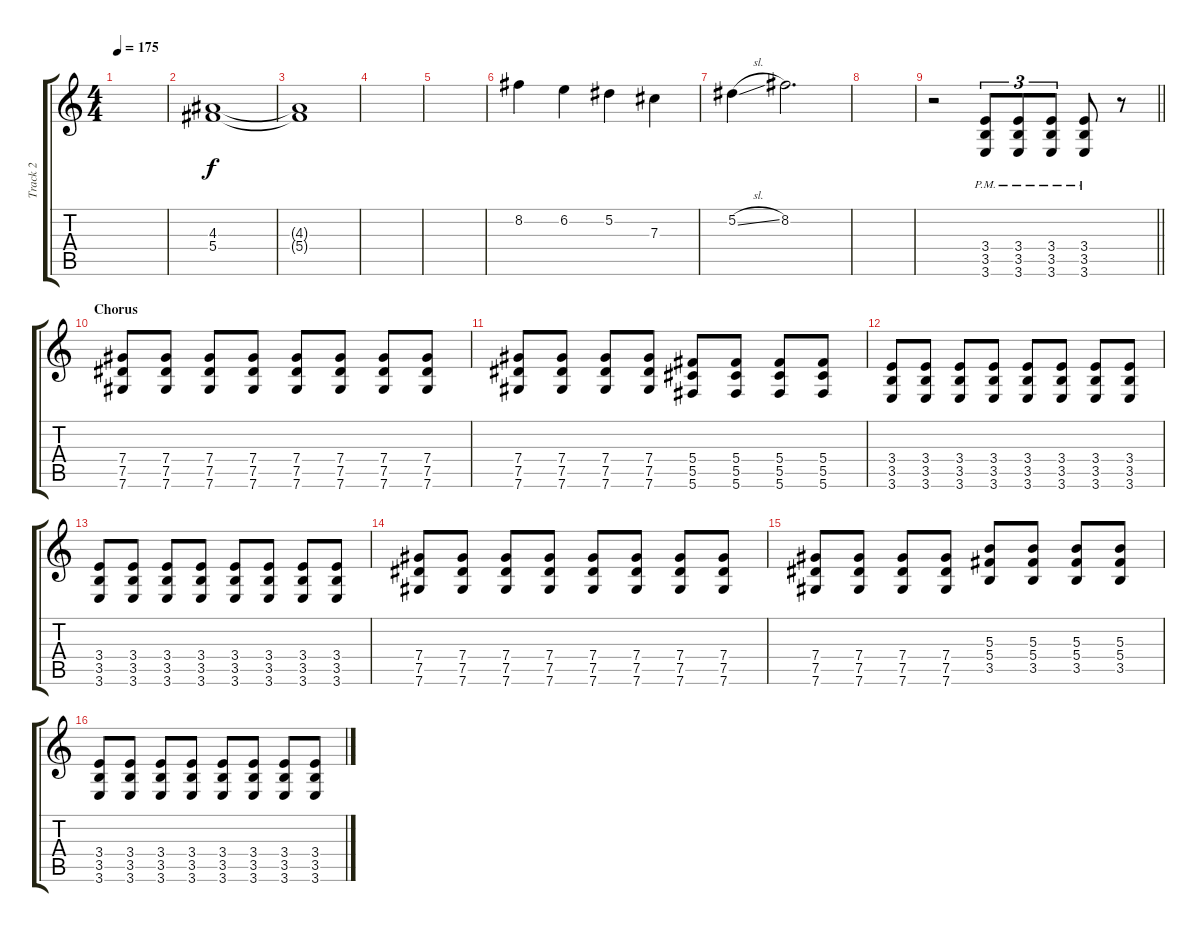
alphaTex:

\track ("Track 2" "Track 2") {instrument overdrivenguitar}
\staff {score tabs}
\tuning (Eb4 Bb3 Gb3 Db3 Ab2 Db2) {hide}
\ts (4 4)
\tempo 175
\clef g2
\ks c
|
(4.3 5.4).1 |
(4.3{t} 5.4{t}).1 |
|
|
8.2.4 6.2.4 5.2.4 7.3.4 |
5.2{sl}.4 8.2.2{d} |
|
\barLineRight lightlight
r.2 (3.4{pm} 3.5{pm} 3.6{pm}).8{tu (3 2) volume 12 instrument overdrivenguitar} (3.4{pm} 3.5{pm} 3.6{pm}).8{tu (3 2)} (3.4{pm} 3.5{pm} 3.6{pm}).8{tu (3 2)} (3.4{pm} 3.5{pm} 3.6{pm}).8 r.8 |
\section ("" "Chorus")
(7.4 7.5 7.6).8 (7.4 7.5 7.6).8 (7.4 7.5 7.6).8 (7.4 7.5 7.6).8 (7.4 7.5 7.6).8 (7.4 7.5 7.6).8 (7.4 7.5 7.6).8 (7.4 7.5 7.6).8 |
(7.4 7.5 7.6).8 (7.4 7.5 7.6).8 (7.4 7.5 7.6).8 (7.4 7.5 7.6).8 (5.4 5.5 5.6).8 (5.4 5.5 5.6).8 (5.4 5.5 5.6).8 (5.4 5.5 5.6).8 |
(3.4 3.5 3.6).8 (3.4 3.5 3.6).8 (3.4 3.5 3.6).8 (3.4 3.5 3.6).8 (3.4 3.5 3.6).8 (3.4 3.5 3.6).8 (3.4 3.5 3.6).8 (3.4 3.5 3.6).8 |
(3.4 3.5 3.6).8 (3.4 3.5 3.6).8 (3.4 3.5 3.6).8 (3.4 3.5 3.6).8 (3.4 3.5 3.6).8 (3.4 3.5 3.6).8 (3.4 3.5 3.6).8 (3.4 3.5 3.6).8 |
(7.4 7.5 7.6).8 (7.4 7.5 7.6).8 (7.4 7.5 7.6).8 (7.4 7.5 7.6).8 (7.4 7.5 7.6).8 (7.4 7.5 7.6).8 (7.4 7.5 7.6).8 (7.4 7.5 7.6).8 |
(7.4 7.5 7.6).8 (7.4 7.5 7.6).8 (7.4 7.5 7.6).8 (7.4 7.5 7.6).8 (5.3 5.4 3.5).8 (5.3 5.4 3.5).8 (5.3 5.4 3.5).8 (5.3 5.4 3.5).8 |
(3.4 3.5 3.6).8 (3.4 3.5 3.6).8 (3.4 3.5 3.6).8 (3.4 3.5 3.6).8 (3.4 3.5 3.6).8 (3.4 3.5 3.6).8 (3.4 3.5 3.6).8 (3.4 3.5 3.6).8
